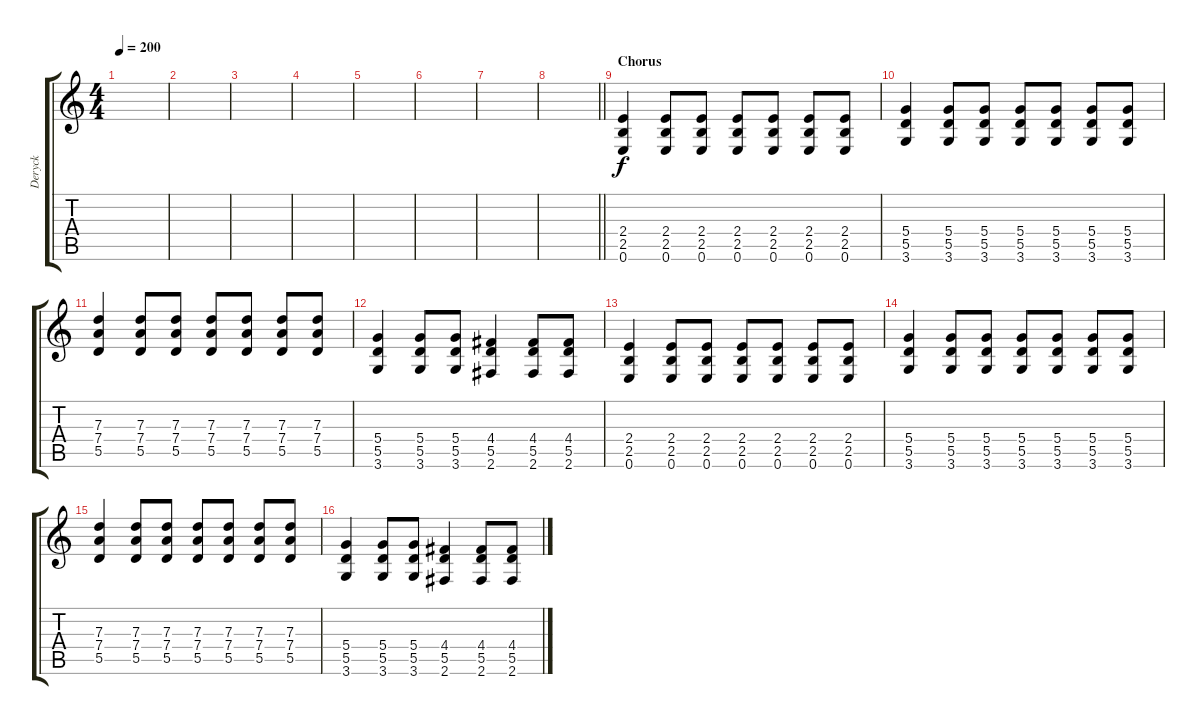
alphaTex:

\track ("Deryck" "Deryck") {instrument overdrivenguitar}
\staff {score tabs}
\tuning (E4 B3 G3 D3 A2 E2) {hide}
\ts (4 4)
\tempo 200
\clef g2
\ks c
|
|
|
|
|
|
|
\barLineRight lightlight
|
\section ("" "Chorus")
(2.4 2.5 0.6).4 (2.4 2.5 0.6).8 (2.4 2.5 0.6).8 (2.4 2.5 0.6).8 (2.4 2.5 0.6).8 (2.4 2.5 0.6).8 (2.4 2.5 0.6).8 |
(5.4 5.5 3.6).4 (5.4 5.5 3.6).8 (5.4 5.5 3.6).8 (5.4 5.5 3.6).8 (5.4 5.5 3.6).8 (5.4 5.5 3.6).8 (5.4 5.5 3.6).8 |
(7.3 7.4 5.5).4 (7.3 7.4 5.5).8 (7.3 7.4 5.5).8 (7.3 7.4 5.5).8 (7.3 7.4 5.5).8 (7.3 7.4 5.5).8 (7.3 7.4 5.5).8 |
(5.4 5.5 3.6).4 (5.4 5.5 3.6).8 (5.4 5.5 3.6).8 (4.4 5.5 2.6).4 (4.4 5.5 2.6).8 (4.4 5.5 2.6).8 |
(2.4 2.5 0.6).4 (2.4 2.5 0.6).8 (2.4 2.5 0.6).8 (2.4 2.5 0.6).8 (2.4 2.5 0.6).8 (2.4 2.5 0.6).8 (2.4 2.5 0.6).8 |
(5.4 5.5 3.6).4 (5.4 5.5 3.6).8 (5.4 5.5 3.6).8 (5.4 5.5 3.6).8 (5.4 5.5 3.6).8 (5.4 5.5 3.6).8 (5.4 5.5 3.6).8 |
(7.3 7.4 5.5).4 (7.3 7.4 5.5).8 (7.3 7.4 5.5).8 (7.3 7.4 5.5).8 (7.3 7.4 5.5).8 (7.3 7.4 5.5).8 (7.3 7.4 5.5).8 |
(5.4 5.5 3.6).4 (5.4 5.5 3.6).8 (5.4 5.5 3.6).8 (4.4 5.5 2.6).4 (4.4 5.5 2.6).8 (4.4 5.5 2.6).8
